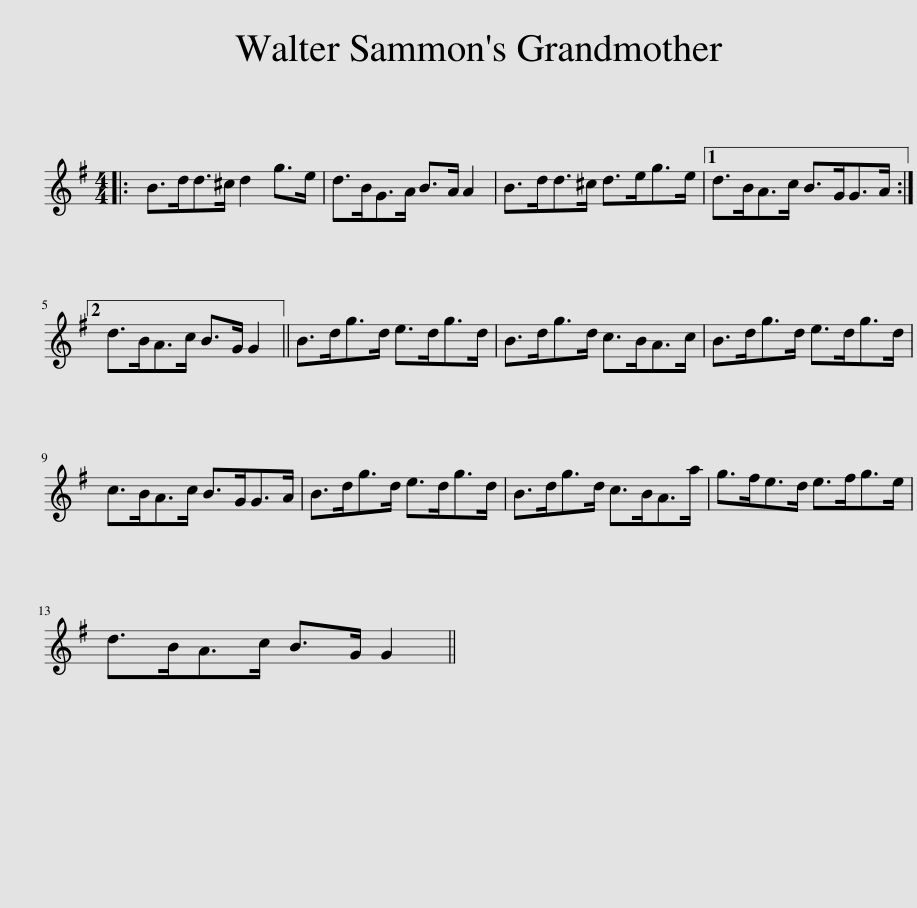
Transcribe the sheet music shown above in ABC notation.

X:1
L:1/8
M:4/4
I:linebreak $
K:G
V:1 treble
V:1
|: B>dd>^c d2 g>e | d>BG>A B>A A2 | B>dd>^c d>eg>e |1 d>BA>c B>GG>A :|2$ d>BA>c B>G G2 || %5
 B>dg>d e>dg>d | B>dg>d c>BA>c | B>dg>d e>dg>d |$ c>BA>c B>GG>A | B>dg>d e>dg>d | %10
 B>dg>d c>BA>a | g>fe>d e>fg>e |$ d>BA>c B>G G2 || %13
